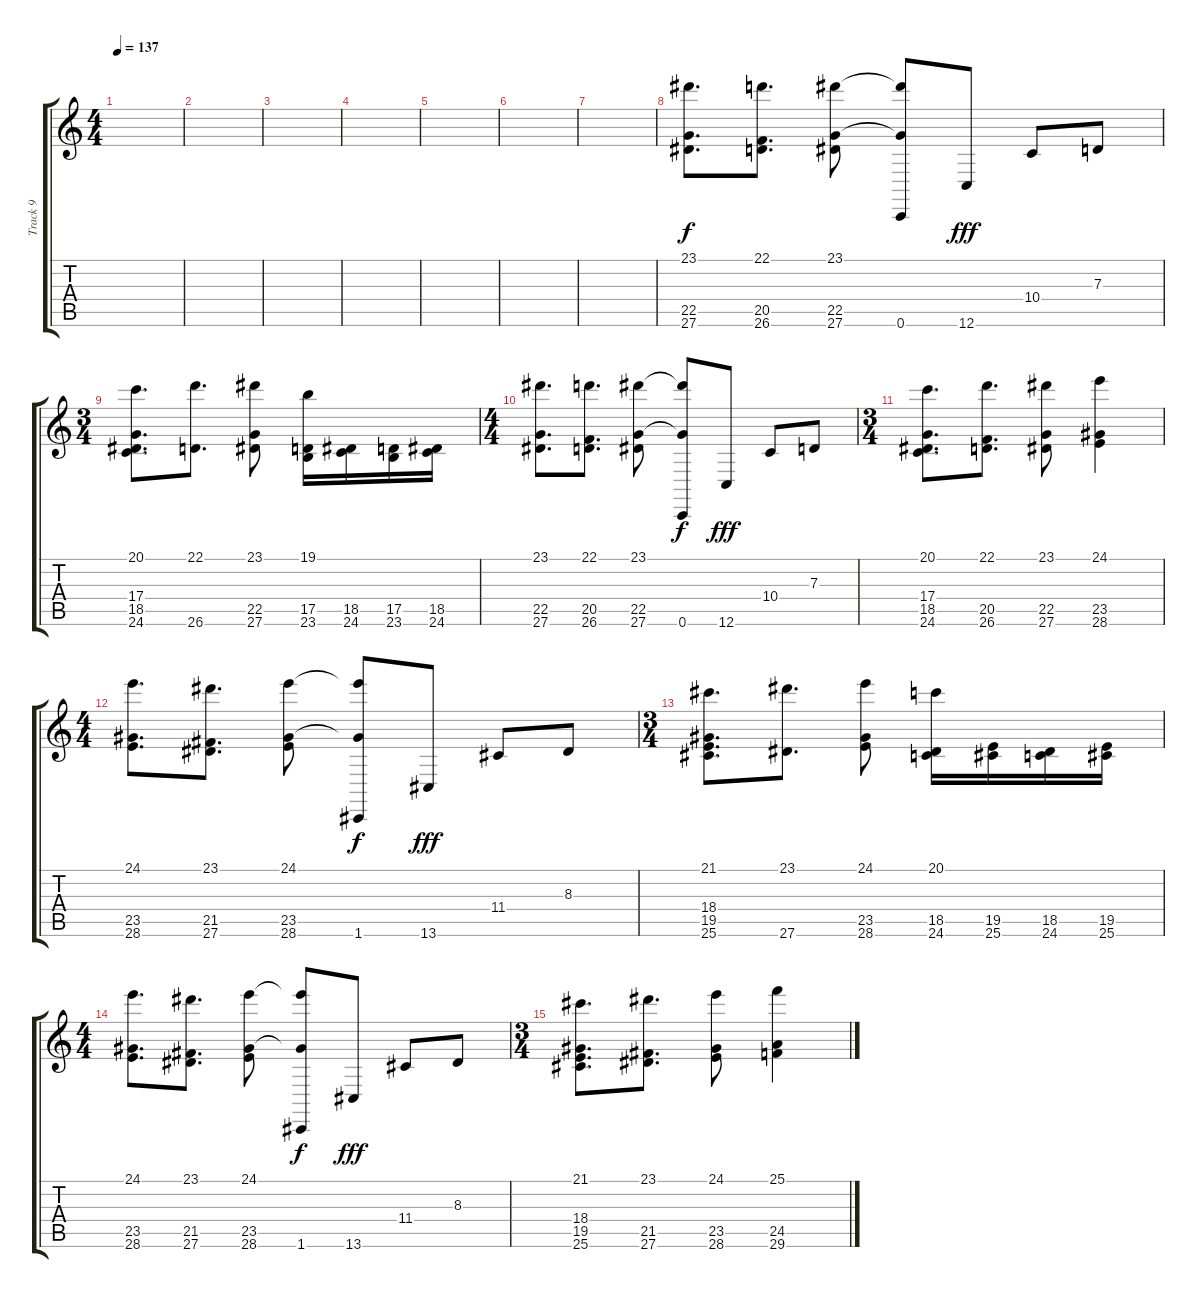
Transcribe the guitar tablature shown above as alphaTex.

\track ("Track 9" "Track 9") {instrument acousticgrandpiano}
\staff {score tabs}
\tuning (E4 B3 G3 D3 A2 C2) {hide}
\ts (4 4)
\tempo 137
\clef g2
\ks c
|
|
|
|
|
|
|
(23.1 22.5 27.6).8{d} (22.1 20.5 26.6).8{d} (23.1 22.5 27.6).8{volume 16} (23.1{t} 22.5{t} 0.6).8{dy f} 12.6.8{dy fff} 10.4.8 7.3.8 |
\ts (3 4)
(20.1 17.4 18.5 24.6).8{d} (22.1 26.6).8{d} (23.1 22.5 27.6).8 (19.1 17.5 23.6).16 (18.5 24.6).16 (17.5 23.6).16 (18.5 24.6).16 |
\ts (4 4)
(23.1 22.5 27.6).8{d} (22.1 20.5 26.6).8{d} (23.1 22.5 27.6).8{volume 16} (23.1{t} 22.5{t} 0.6).8{dy f} 12.6.8{dy fff} 10.4.8 7.3.8 |
\ts (3 4)
(20.1 17.4 18.5 24.6).8{d volume 13} (22.1 20.5 26.6).8{d} (23.1 22.5 27.6).8{volume 13} (24.1 23.5 28.6).4{volume 13} |
\ts (4 4)
(24.1 23.5 28.6).8{d} (23.1 21.5 27.6).8{d} (24.1 23.5 28.6).8{volume 16} (24.1{t} 23.5{t} 1.6).8{dy f} 13.6.8{dy fff} 11.4.8 8.3.8 |
\ts (3 4)
(21.1 18.4 19.5 25.6).8{d} (23.1 27.6).8{d} (24.1 23.5 28.6).8 (20.1 18.5 24.6).16 (19.5 25.6).16 (18.5 24.6).16 (19.5 25.6).16 |
\ts (4 4)
(24.1 23.5 28.6).8{d} (23.1 21.5 27.6).8{d} (24.1 23.5 28.6).8{volume 16} (24.1{t} 23.5{t} 1.6).8{dy f} 13.6.8{dy fff} 11.4.8 8.3.8 |
\ts (3 4)
(21.1 18.4 19.5 25.6).8{d volume 13} (23.1 21.5 27.6).8{d} (24.1 23.5 28.6).8{volume 13} (25.1 24.5 29.6).4{volume 13}
